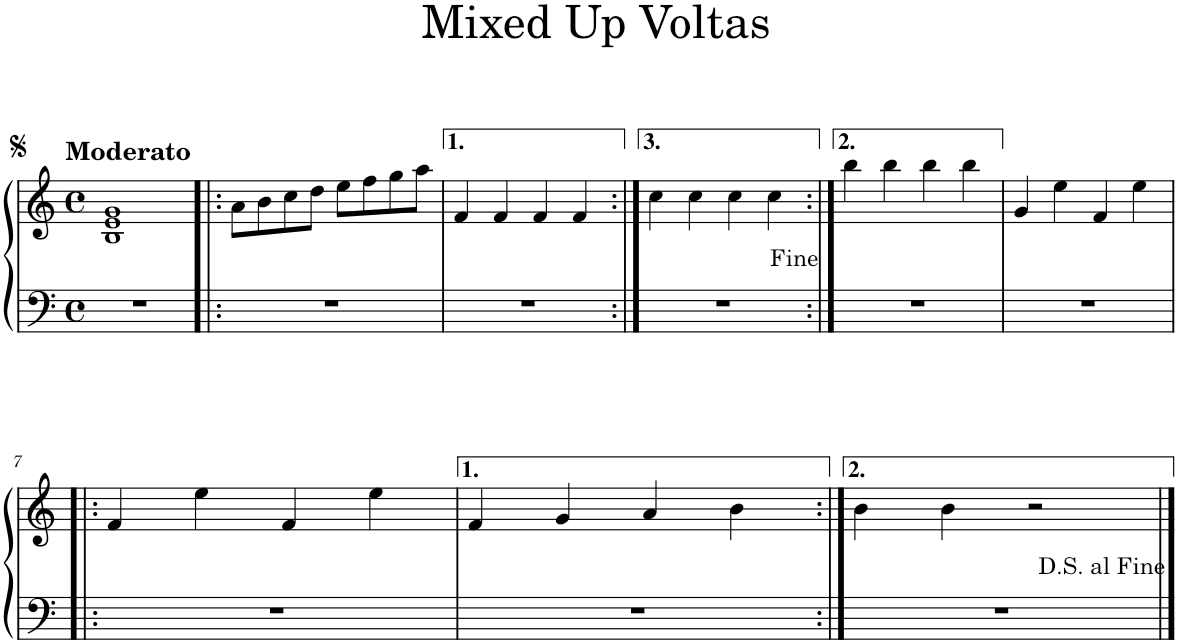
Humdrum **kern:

**kern	**kern
*part1	*part1
*staff2	*staff1
*I"Piano	*
*I'Pno.	*
*clefF4	*clefG2
*k[]	*k[]
*M4/4	*M4/4
*met(c)	*met(c)
=1	=1
!	!LO:TX:a:B:t=Moderato
1r	1B 1e 1g
=2!|:	=2!|:
1r	8a\L
.	8b\
.	8cc\
.	8dd\J
.	8ee\L
.	8ff\
.	8gg\
.	8aa\J
=3	=3
1r	4f/
.	4f/
.	4f/
.	4f/
=4:|!	=4:|!
1r	4cc\
.	4cc\
.	4cc\
.	4cc\
=5:|!	=5:|!
1r	4bb\
.	4bb\
.	4bb\
.	4bb\
=6	=6
1r	4g/
.	4ee\
.	4f/
.	4ee\
!!LO:LB:g=z
=7!|:	=7!|:
1r	4f/
.	4ee\
.	4f/
.	4ee\
=8	=8
1r	4f/
.	4g/
.	4a/
.	4b\
=9:|!	=9:|!
1r	4b\
.	4b\
.	2r
==	==
*-	*-
